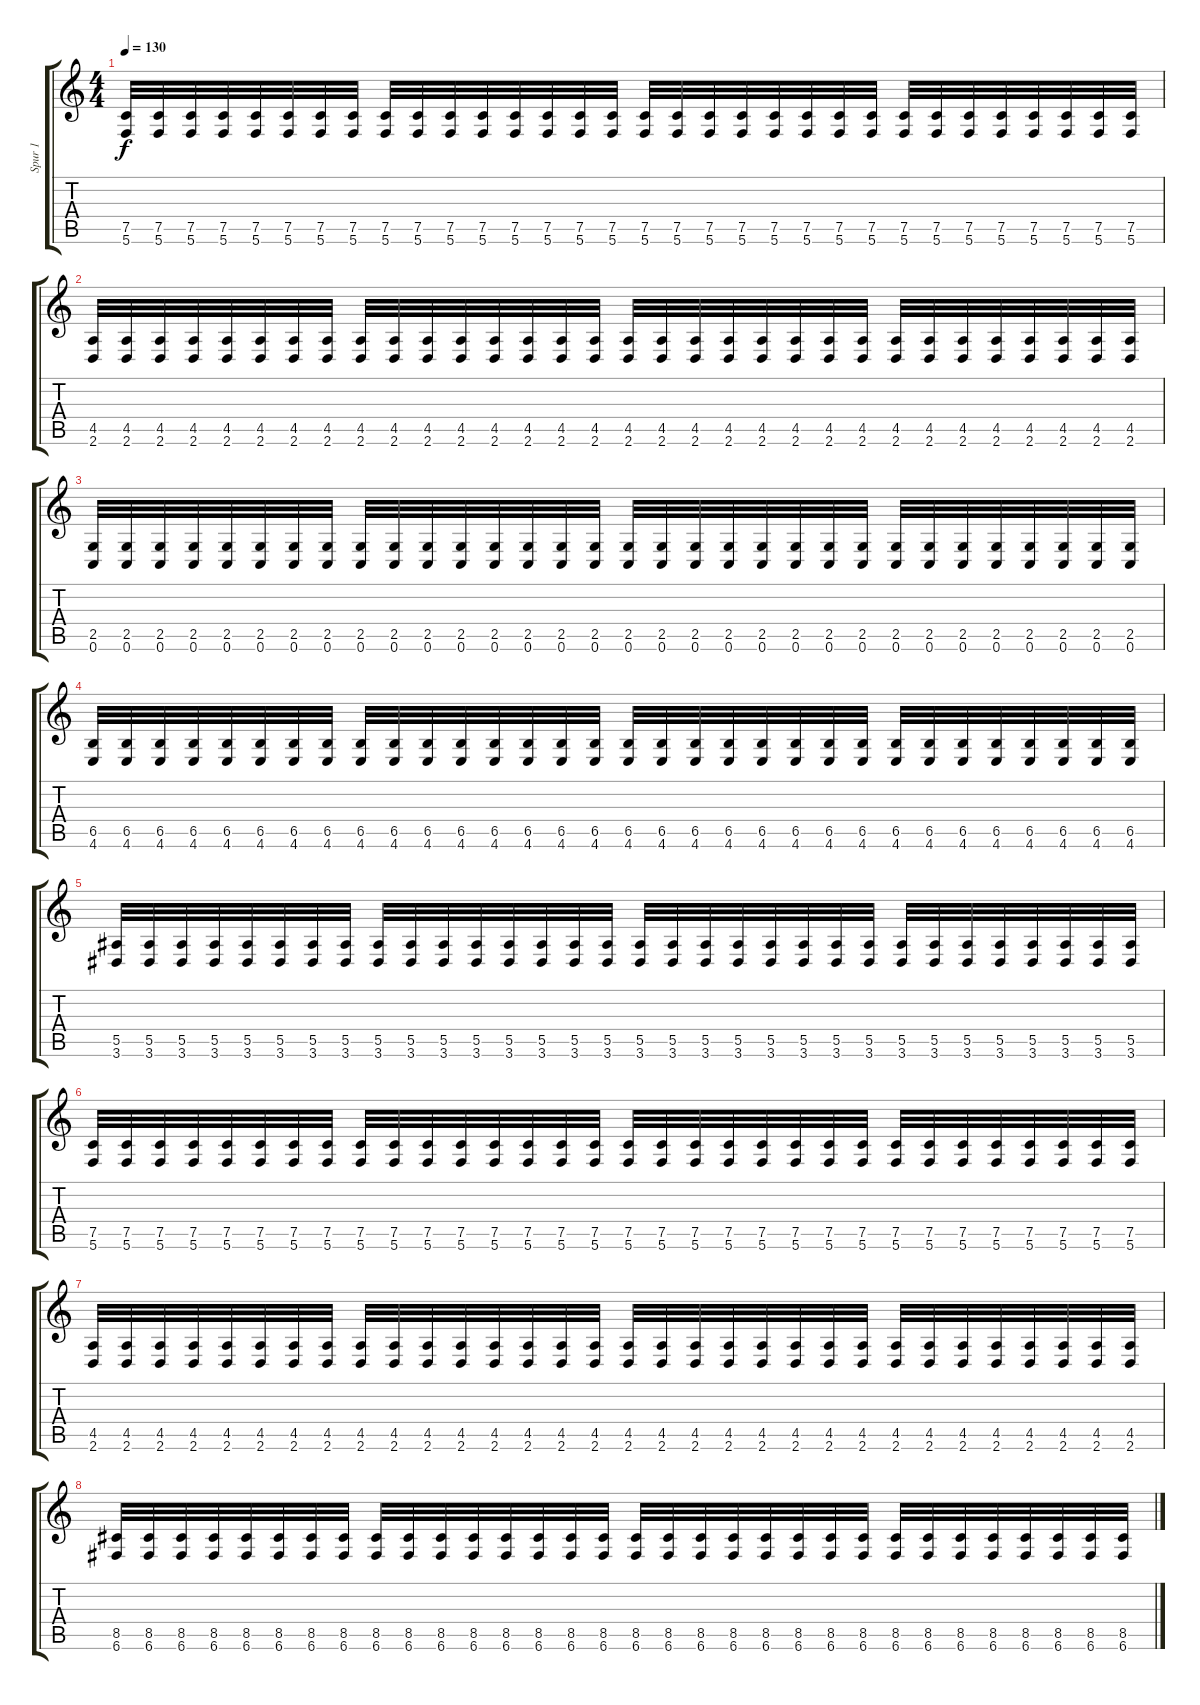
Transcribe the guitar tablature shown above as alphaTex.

\track ("Spur 1" "Spur 1") {instrument distortionguitar}
\staff {score tabs}
\tuning (C4 G3 Eb3 Bb2 F2 C2) {hide}
\ts (4 4)
\tempo 130
\clef g2
\ks c
(7.5 5.6).32{dy f} (7.5 5.6).32 (7.5 5.6).32 (7.5 5.6).32 (7.5 5.6).32 (7.5 5.6).32 (7.5 5.6).32 (7.5 5.6).32 (7.5 5.6).32 (7.5 5.6).32 (7.5 5.6).32 (7.5 5.6).32 (7.5 5.6).32 (7.5 5.6).32 (7.5 5.6).32 (7.5 5.6).32 (7.5 5.6).32 (7.5 5.6).32 (7.5 5.6).32 (7.5 5.6).32 (7.5 5.6).32 (7.5 5.6).32 (7.5 5.6).32 (7.5 5.6).32 (7.5 5.6).32 (7.5 5.6).32 (7.5 5.6).32 (7.5 5.6).32 (7.5 5.6).32 (7.5 5.6).32 (7.5 5.6).32 (7.5 5.6).32 |
(4.5 2.6).32 (4.5 2.6).32 (4.5 2.6).32 (4.5 2.6).32 (4.5 2.6).32 (4.5 2.6).32 (4.5 2.6).32 (4.5 2.6).32 (4.5 2.6).32 (4.5 2.6).32 (4.5 2.6).32 (4.5 2.6).32 (4.5 2.6).32 (4.5 2.6).32 (4.5 2.6).32 (4.5 2.6).32 (4.5 2.6).32 (4.5 2.6).32 (4.5 2.6).32 (4.5 2.6).32 (4.5 2.6).32 (4.5 2.6).32 (4.5 2.6).32 (4.5 2.6).32 (4.5 2.6).32 (4.5 2.6).32 (4.5 2.6).32 (4.5 2.6).32 (4.5 2.6).32 (4.5 2.6).32 (4.5 2.6).32 (4.5 2.6).32 |
(2.5 0.6).32 (2.5 0.6).32 (2.5 0.6).32 (2.5 0.6).32 (2.5 0.6).32 (2.5 0.6).32 (2.5 0.6).32 (2.5 0.6).32 (2.5 0.6).32 (2.5 0.6).32 (2.5 0.6).32 (2.5 0.6).32 (2.5 0.6).32 (2.5 0.6).32 (2.5 0.6).32 (2.5 0.6).32 (2.5 0.6).32 (2.5 0.6).32 (2.5 0.6).32 (2.5 0.6).32 (2.5 0.6).32 (2.5 0.6).32 (2.5 0.6).32 (2.5 0.6).32 (2.5 0.6).32 (2.5 0.6).32 (2.5 0.6).32 (2.5 0.6).32 (2.5 0.6).32 (2.5 0.6).32 (2.5 0.6).32 (2.5 0.6).32 |
(6.5 4.6).32 (6.5 4.6).32 (6.5 4.6).32 (6.5 4.6).32 (6.5 4.6).32 (6.5 4.6).32 (6.5 4.6).32 (6.5 4.6).32 (6.5 4.6).32 (6.5 4.6).32 (6.5 4.6).32 (6.5 4.6).32 (6.5 4.6).32 (6.5 4.6).32 (6.5 4.6).32 (6.5 4.6).32 (6.5 4.6).32 (6.5 4.6).32 (6.5 4.6).32 (6.5 4.6).32 (6.5 4.6).32 (6.5 4.6).32 (6.5 4.6).32 (6.5 4.6).32 (6.5 4.6).32 (6.5 4.6).32 (6.5 4.6).32 (6.5 4.6).32 (6.5 4.6).32 (6.5 4.6).32 (6.5 4.6).32 (6.5 4.6).32 |
(5.5 3.6).32 (5.5 3.6).32 (5.5 3.6).32 (5.5 3.6).32 (5.5 3.6).32 (5.5 3.6).32 (5.5 3.6).32 (5.5 3.6).32 (5.5 3.6).32 (5.5 3.6).32 (5.5 3.6).32 (5.5 3.6).32 (5.5 3.6).32 (5.5 3.6).32 (5.5 3.6).32 (5.5 3.6).32 (5.5 3.6).32 (5.5 3.6).32 (5.5 3.6).32 (5.5 3.6).32 (5.5 3.6).32 (5.5 3.6).32 (5.5 3.6).32 (5.5 3.6).32 (5.5 3.6).32 (5.5 3.6).32 (5.5 3.6).32 (5.5 3.6).32 (5.5 3.6).32 (5.5 3.6).32 (5.5 3.6).32 (5.5 3.6).32 |
(7.5 5.6).32 (7.5 5.6).32 (7.5 5.6).32 (7.5 5.6).32 (7.5 5.6).32 (7.5 5.6).32 (7.5 5.6).32 (7.5 5.6).32 (7.5 5.6).32 (7.5 5.6).32 (7.5 5.6).32 (7.5 5.6).32 (7.5 5.6).32 (7.5 5.6).32 (7.5 5.6).32 (7.5 5.6).32 (7.5 5.6).32 (7.5 5.6).32 (7.5 5.6).32 (7.5 5.6).32 (7.5 5.6).32 (7.5 5.6).32 (7.5 5.6).32 (7.5 5.6).32 (7.5 5.6).32 (7.5 5.6).32 (7.5 5.6).32 (7.5 5.6).32 (7.5 5.6).32 (7.5 5.6).32 (7.5 5.6).32 (7.5 5.6).32 |
(4.5 2.6).32 (4.5 2.6).32 (4.5 2.6).32 (4.5 2.6).32 (4.5 2.6).32 (4.5 2.6).32 (4.5 2.6).32 (4.5 2.6).32 (4.5 2.6).32 (4.5 2.6).32 (4.5 2.6).32 (4.5 2.6).32 (4.5 2.6).32 (4.5 2.6).32 (4.5 2.6).32 (4.5 2.6).32 (4.5 2.6).32 (4.5 2.6).32 (4.5 2.6).32 (4.5 2.6).32 (4.5 2.6).32 (4.5 2.6).32 (4.5 2.6).32 (4.5 2.6).32 (4.5 2.6).32 (4.5 2.6).32 (4.5 2.6).32 (4.5 2.6).32 (4.5 2.6).32 (4.5 2.6).32 (4.5 2.6).32 (4.5 2.6).32 |
(8.5 6.6).32 (8.5 6.6).32 (8.5 6.6).32 (8.5 6.6).32 (8.5 6.6).32 (8.5 6.6).32 (8.5 6.6).32 (8.5 6.6).32 (8.5 6.6).32 (8.5 6.6).32 (8.5 6.6).32 (8.5 6.6).32 (8.5 6.6).32 (8.5 6.6).32 (8.5 6.6).32 (8.5 6.6).32 (8.5 6.6).32 (8.5 6.6).32 (8.5 6.6).32 (8.5 6.6).32 (8.5 6.6).32 (8.5 6.6).32 (8.5 6.6).32 (8.5 6.6).32 (8.5 6.6).32 (8.5 6.6).32 (8.5 6.6).32 (8.5 6.6).32 (8.5 6.6).32 (8.5 6.6).32 (8.5 6.6).32 (8.5 6.6).32
